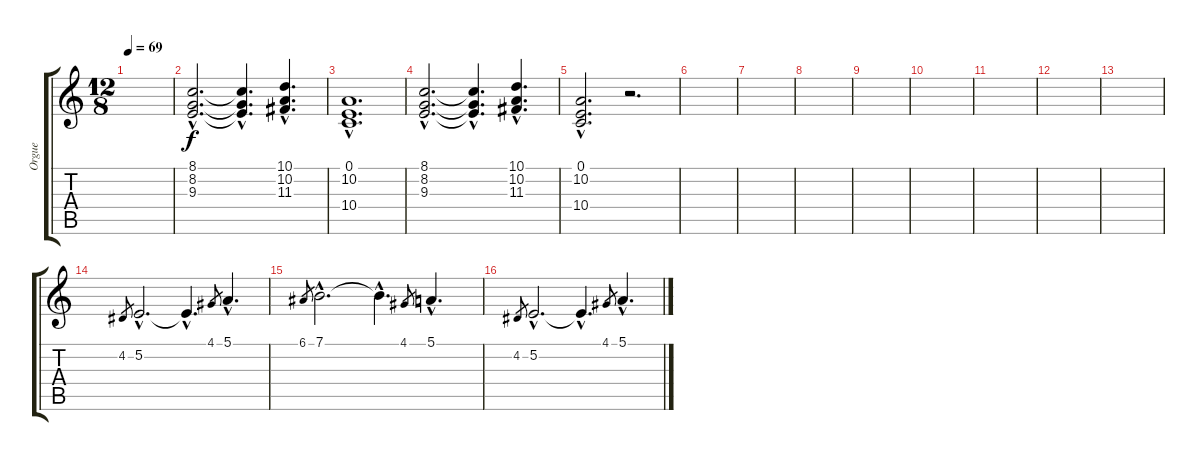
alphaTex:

\track ("Orgue" "Orgue") {instrument drawbarorgan}
\staff {score tabs}
\tuning (E4 B3 G3 D3 A2 E2) {hide}
\ts (12 8)
\tempo 69
\clef g2
\ks c
|
(8.1{hac} 8.2{hac} 9.3{hac}).2{d} (8.1{hac t} 8.2{hac t} 9.3{hac t}).4{d} (10.1{hac} 10.2{hac} 11.3{hac}).4{d} |
(0.1{hac} 10.2{hac} 10.4{hac}).1{d} |
(8.1{hac} 8.2{hac} 9.3{hac}).2{d} (8.1{hac t} 8.2{hac t} 9.3{hac t}).4{d} (10.1{hac} 10.2{hac} 11.3{hac}).4{d} |
(0.1{hac} 10.2{hac} 10.4{hac}).2{d} r.2{d} |
|
|
|
|
|
|
|
|
4.2.8{gr} 5.2{hac}.2{d} 5.2{hac t}.4{d} 4.1.8{gr} 5.1{hac}.4{d} |
6.1.8{gr} 7.1{hac}.2{d} 7.1{hac t}.4{d} 4.1.8{gr} 5.1{hac}.4{d} |
4.2.8{gr} 5.2{hac}.2{d} 5.2{hac t}.4{d} 4.1.8{gr} 5.1{hac}.4{d}
